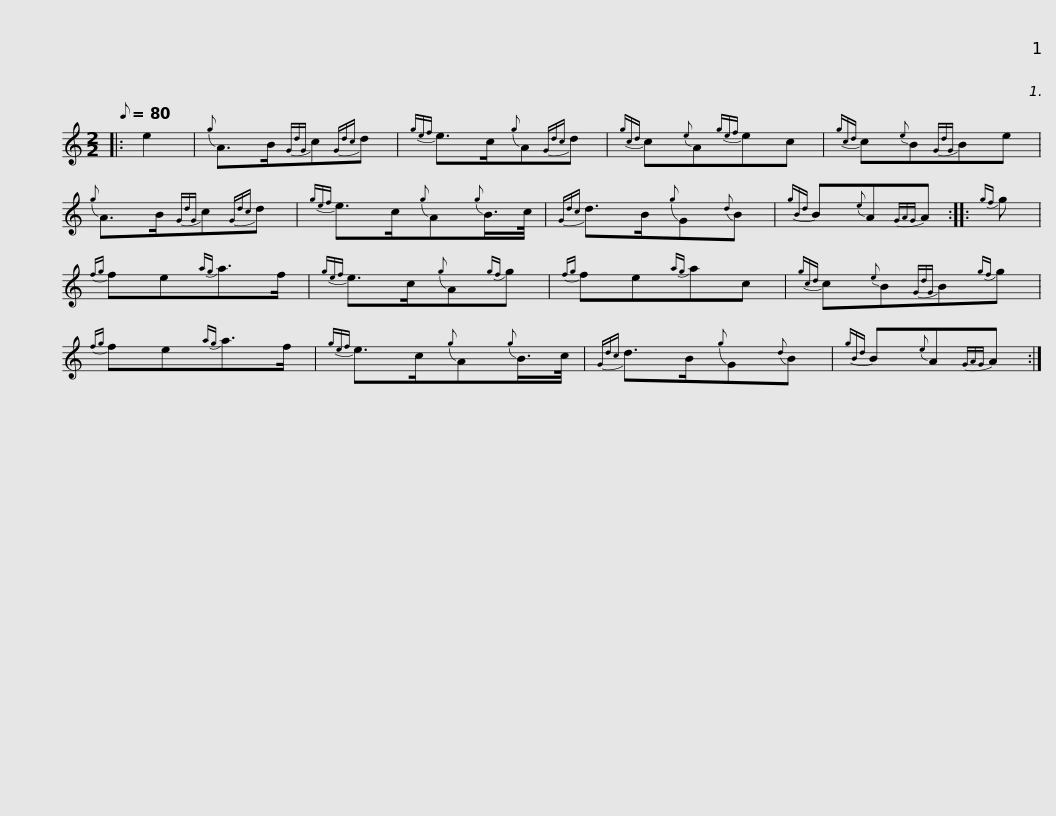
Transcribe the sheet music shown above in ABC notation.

X:1
L:1/8
Q:1/8=80
M:2/2
I:linebreak $
K:C
V:1 treble
V:1
|: e2 |{g} A>B{GdG}c{Gdc}d |{gef} e>c{g}A{Gdc}d |${gcd} c{e}A{gef}ec |{gcd} c{e}B{GdG}Be | %5
{g} A>B{GdG}c{Gdc}d |${gef} e>c{g}A{g}B/>c/ |{Gdc} d>B{g}G{d}B |{gBd} B{e}A{GAG}A ::${gf} g | %10
{fg} fe{ag}a>f |{gef} e>c{g}A{gf}g |${fg} fe{ag}ac |{gcd} c{e}B{GdG}B{gf}g |{fg} fe{ag}a>f |$ %15
{gef} e>c{g}A{g}B/>c/ |{Gdc} d>B{g}G{d}B |{gBd} B{e}A{GAG}A :| %18
